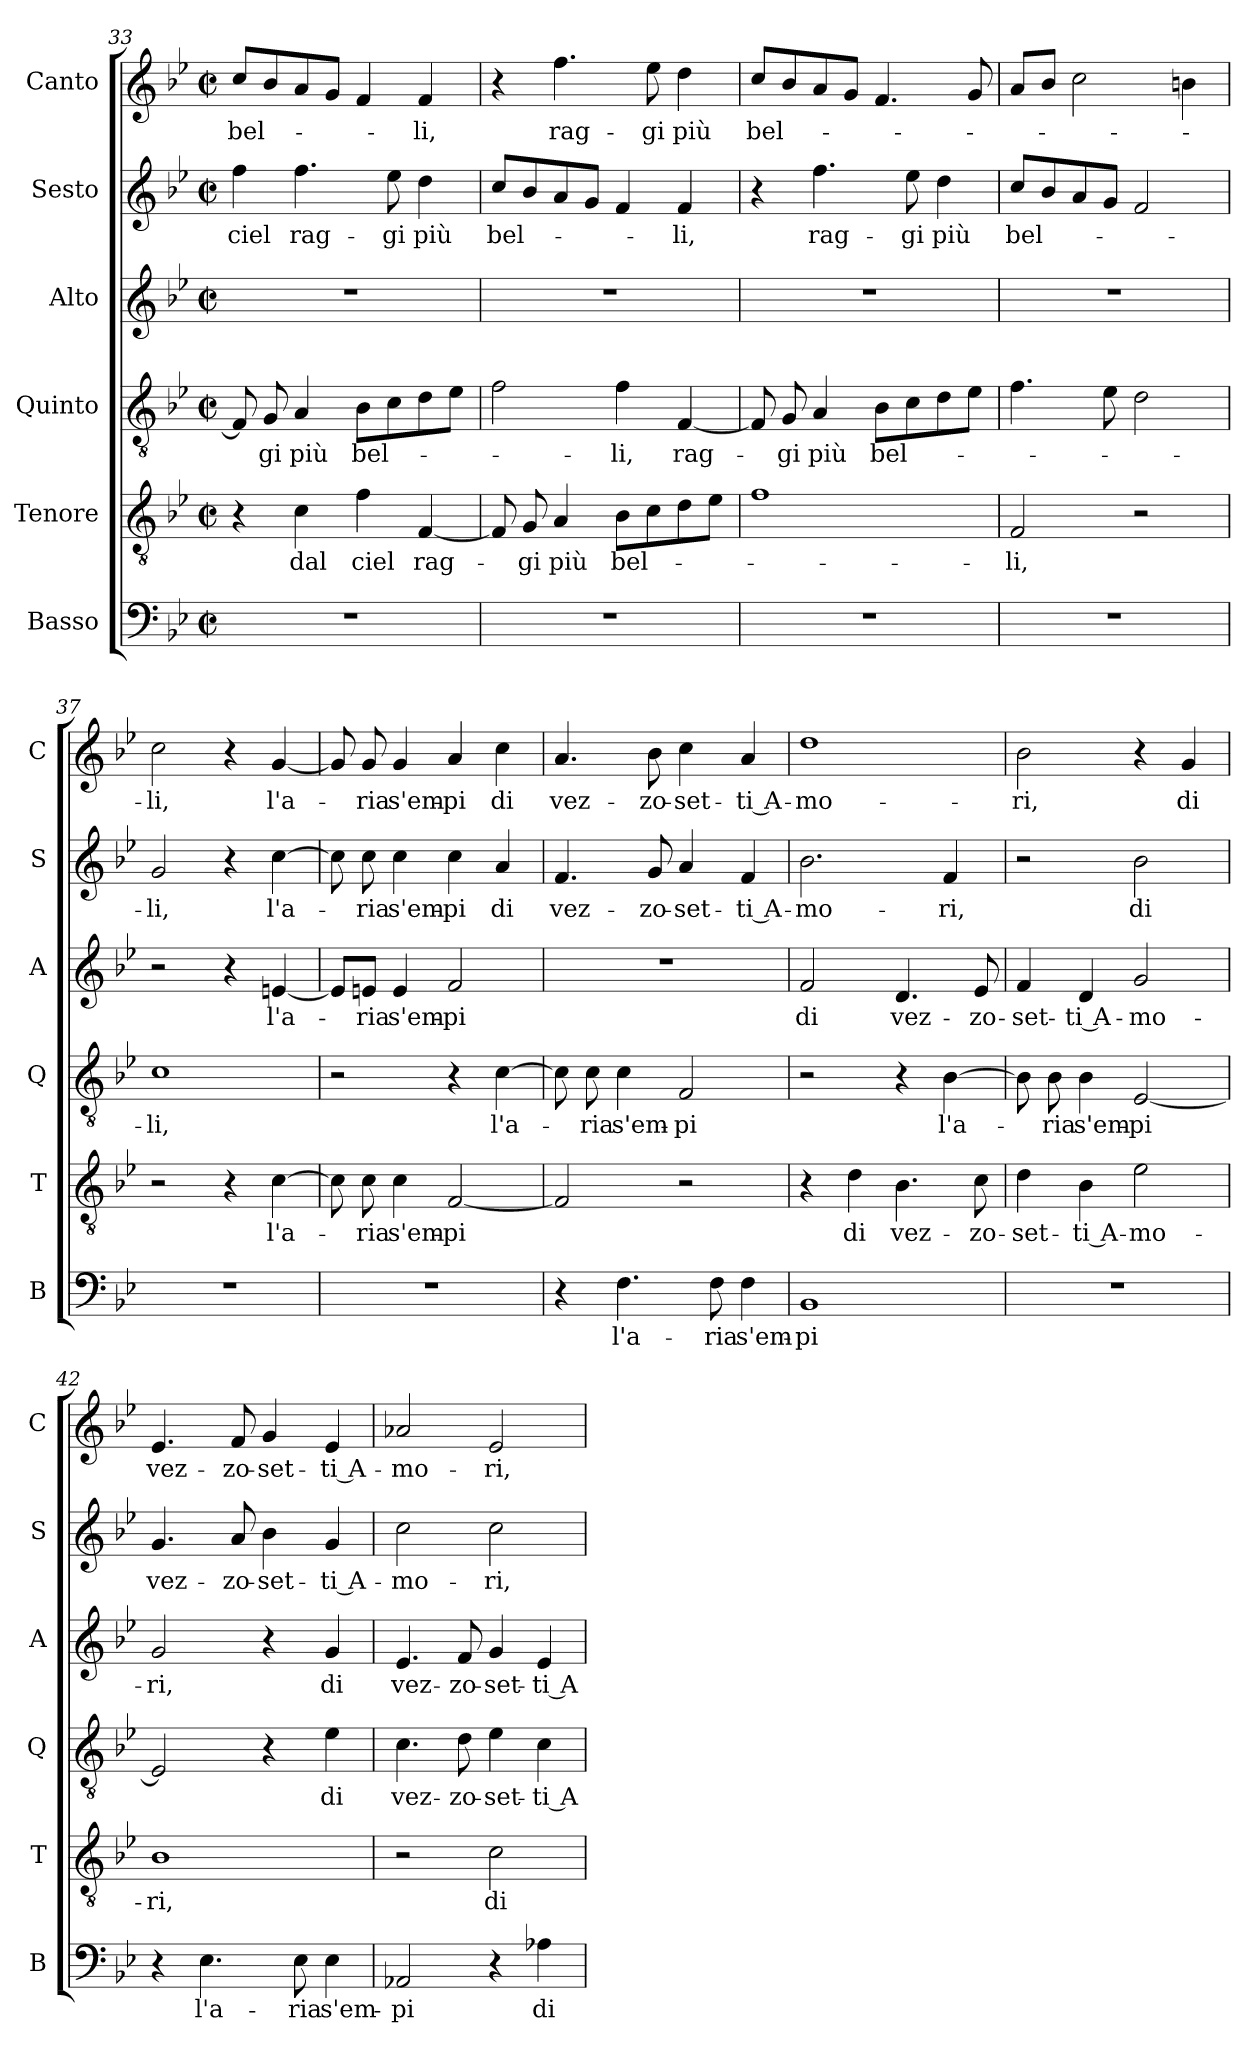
**kern	**text	**kern	**text	**kern	**text	**kern	**text	**kern	**text	**kern	**text
*part6	*part6	*part5	*part5	*part4	*part4	*part3	*part3	*part2	*part2	*part1	*part1
*staff6	*staff6	*staff5	*staff5	*staff4	*staff4	*staff3	*staff3	*staff2	*staff2	*staff1	*staff1
*I"Basso	*	*I"Tenore	*	*I"Quinto	*	*I"Alto	*	*I"Sesto	*	*I"Canto	*
*I'B	*	*I'T	*	*I'Q	*	*I'A	*	*I'S	*	*I'C	*
*clefF4	*	*clefGv2	*	*clefGv2	*	*clefG2	*	*clefG2	*	*clefG2	*
*k[b-e-]	*	*k[b-e-]	*	*k[b-e-]	*	*k[b-e-]	*	*k[b-e-]	*	*k[b-e-]	*
*B-:	*	*B-:	*	*B-:	*	*B-:	*	*B-:	*	*B-:	*
*M2/2	*	*M2/2	*	*M2/2	*	*M2/2	*	*M2/2	*	*M2/2	*
*met(c|)	*	*met(c|)	*	*met(c|)	*	*met(c|)	*	*met(c|)	*	*met(c|)	*
=33	=33	=33	=33	=33	=33	=33	=33	=33	=33	=33	=33
!	!	!	!	!	!	!	!	!	!LO:LY:b	!	!LO:LY:b
1r	.	4r	.	8F/]	.	1r	.	4ff\	ciel	8cc/L	bel-
!	!	!	!	!	!LO:LY:b	!	!	!	!	!	!
.	.	.	.	8G/	-gi	.	.	.	.	8b-/	.
!	!	!	!LO:LY:b	!	!LO:LY:b	!	!	!	!LO:LY:b	!	!
.	.	4c\	dal	4A/	più	.	.	4.ff\	rag-	8a/	.
.	.	.	.	.	.	.	.	.	.	8g/J	.
!	!	!	!LO:LY:b	!	!LO:LY:b	!	!	!	!	!	!
.	.	4f\	ciel	8B-\L	bel-	.	.	.	.	4f/	.
!	!	!	!	!	!	!	!	!	!LO:LY:b	!	!
.	.	.	.	8c\	.	.	.	8ee-\	-gi	.	.
!	!	!	!LO:LY:b	!	!	!	!	!	!LO:LY:b	!	!LO:LY:b
.	.	[4F/	rag-	8d\	.	.	.	4dd\	più	4f/	-li,
.	.	.	.	8e-\J	.	.	.	.	.	.	.
=34	=34	=34	=34	=34	=34	=34	=34	=34	=34	=34	=34
!	!	!	!	!	!	!	!	!	!LO:LY:b	!	!
1r	.	8F/]	.	2f\	.	1r	.	8cc/L	bel-	4r	.
!	!	!	!LO:LY:b	!	!	!	!	!	!	!	!
.	.	8G/	-gi	.	.	.	.	8b-/	.	.	.
!	!	!	!LO:LY:b	!	!	!	!	!	!	!	!LO:LY:b
.	.	4A/	più	.	.	.	.	8a/	.	4.ff\	rag-
.	.	.	.	.	.	.	.	8g/J	.	.	.
!	!	!	!LO:LY:b	!	!LO:LY:b	!	!	!	!	!	!
.	.	8B-\L	bel-	4f\	-li,	.	.	4f/	.	.	.
!	!	!	!	!	!	!	!	!	!	!	!LO:LY:b
.	.	8c\	.	.	.	.	.	.	.	8ee-\	-gi
!	!	!	!	!	!LO:LY:b	!	!	!	!LO:LY:b	!	!LO:LY:b
.	.	8d\	.	[4F/	rag-	.	.	4f/	-li,	4dd\	più
.	.	8e-\J	.	.	.	.	.	.	.	.	.
=35	=35	=35	=35	=35	=35	=35	=35	=35	=35	=35	=35
!	!	!	!	!	!	!	!	!	!	!	!LO:LY:b
1r	.	1f	.	8F/]	.	1r	.	4r	.	8cc/L	bel-
!	!	!	!	!	!LO:LY:b	!	!	!	!	!	!
.	.	.	.	8G/	-gi	.	.	.	.	8b-/	.
!	!	!	!	!	!LO:LY:b	!	!	!	!LO:LY:b	!	!
.	.	.	.	4A/	più	.	.	4.ff\	rag-	8a/	.
.	.	.	.	.	.	.	.	.	.	8g/J	.
!	!	!	!	!	!LO:LY:b	!	!	!	!	!	!
.	.	.	.	8B-\L	bel-	.	.	.	.	4.f/	.
!	!	!	!	!	!	!	!	!	!LO:LY:b	!	!
.	.	.	.	8c\	.	.	.	8ee-\	-gi	.	.
!	!	!	!	!	!	!	!	!	!LO:LY:b	!	!
.	.	.	.	8d\	.	.	.	4dd\	più	.	.
.	.	.	.	8e-\J	.	.	.	.	.	8g/	.
=36	=36	=36	=36	=36	=36	=36	=36	=36	=36	=36	=36
!	!	!	!LO:LY:b	!	!	!	!	!	!LO:LY:b	!	!
1r	.	2F/	-li,	4.f\	.	1r	.	8cc/L	bel-	8a/L	.
.	.	.	.	.	.	.	.	8b-/	.	8b-/J	.
.	.	.	.	.	.	.	.	8a/	.	2cc\	.
.	.	.	.	8e-\	.	.	.	8g/J	.	.	.
.	.	2r	.	2d\	.	.	.	2f/	.	.	.
.	.	.	.	.	.	.	.	.	.	4bn\	.
!!LO:LB:g=z
=37	=37	=37	=37	=37	=37	=37	=37	=37	=37	=37	=37
!	!	!	!	!	!LO:LY:b	!	!	!	!LO:LY:b	!	!LO:LY:b
1r	.	2r	.	1c	-li,	2r	.	2g/	-li,	2cc\	-li,
.	.	4r	.	.	.	4r	.	4r	.	4r	.
!	!	!	!LO:LY:b	!	!	!	!LO:LY:b	!	!LO:LY:b	!	!LO:LY:b
.	.	[4c\	l'a-	.	.	[4en/	l'a-	[4cc\	l'a-	[4g/	l'a-
=38	=38	=38	=38	=38	=38	=38	=38	=38	=38	=38	=38
1r	.	8c\]	.	2r	.	8e/L]	.	8cc\]	.	8g/]	.
!	!	!	!LO:LY:b	!	!	!	!LO:LY:b	!	!LO:LY:b	!	!LO:LY:b
.	.	8c\	-ria	.	.	8en/J	-ria	8cc\	-ria	8g/	-ria
!	!	!	!LO:LY:b	!	!	!	!LO:LY:b	!	!LO:LY:b	!	!LO:LY:b
.	.	4c\	s'em-	.	.	4e/	s'em-	4cc\	s'em-	4g/	s'em-
!	!	!	!LO:LY:b	!	!	!	!LO:LY:b	!	!LO:LY:b	!	!LO:LY:b
.	.	[2F/	-pi	4r	.	2f/	-pi	4cc\	-pi	4a/	-pi
!	!	!	!	!	!LO:LY:b	!	!	!	!LO:LY:b	!	!LO:LY:b
.	.	.	.	[4c\	l'a-	.	.	4a/	di	4cc\	di
=39	=39	=39	=39	=39	=39	=39	=39	=39	=39	=39	=39
!	!	!	!	!	!	!	!	!	!LO:LY:b	!	!LO:LY:b
4r	.	2F/]	.	8c\]	.	1r	.	4.f/	vez-	4.a/	vez-
!	!	!	!	!	!LO:LY:b	!	!	!	!	!	!
.	.	.	.	8c\	-ria	.	.	.	.	.	.
!	!LO:LY:b	!	!	!	!LO:LY:b	!	!	!	!	!	!
4.F\	l'a-	.	.	4c\	s'em-	.	.	.	.	.	.
!	!	!	!	!	!	!	!	!	!LO:LY:b	!	!LO:LY:b
.	.	.	.	.	.	.	.	8g/	-zo-	8b-\	-zo-
!	!	!	!	!	!LO:LY:b	!	!	!	!LO:LY:b	!	!LO:LY:b
.	.	2r	.	2F/	-pi	.	.	4a/	-set-	4cc\	-set-
!	!LO:LY:b	!	!	!	!	!	!	!	!	!	!
8F\	-ria	.	.	.	.	.	.	.	.	.	.
!	!LO:LY:b	!	!	!	!	!	!	!	!LO:LY:b	!	!LO:LY:b
4F\	s'em-	.	.	.	.	.	.	4f/	-ti A-	4a/	-ti A-
=40	=40	=40	=40	=40	=40	=40	=40	=40	=40	=40	=40
!	!LO:LY:b	!	!	!	!	!	!LO:LY:b	!	!LO:LY:b	!	!LO:LY:b
1BB-	-pi	4r	.	2r	.	2f/	di	2.b-\	-mo-	1dd	-mo-
!	!	!	!LO:LY:b	!	!	!	!	!	!	!	!
.	.	4d\	di	.	.	.	.	.	.	.	.
!	!	!	!LO:LY:b	!	!	!	!LO:LY:b	!	!	!	!
.	.	4.B-\	vez-	4r	.	4.d/	vez-	.	.	.	.
!	!	!	!	!	!LO:LY:b	!	!	!	!LO:LY:b	!	!
.	.	.	.	[4B-\	l'a-	.	.	4f/	-ri,	.	.
!	!	!	!LO:LY:b	!	!	!	!LO:LY:b	!	!	!	!
.	.	8c\	-zo-	.	.	8e-/	-zo-	.	.	.	.
=41	=41	=41	=41	=41	=41	=41	=41	=41	=41	=41	=41
!	!	!	!LO:LY:b	!	!	!	!LO:LY:b	!	!	!	!LO:LY:b
1r	.	4d\	-set-	8B-\]	.	4f/	-set-	2r	.	2b-\	-ri,
!	!	!	!	!	!LO:LY:b	!	!	!	!	!	!
.	.	.	.	8B-\	-ria	.	.	.	.	.	.
!	!	!	!LO:LY:b	!	!LO:LY:b	!	!LO:LY:b	!	!	!	!
.	.	4B-\	-ti A-	4B-\	s'em-	4d/	-ti A-	.	.	.	.
!	!	!	!LO:LY:b	!	!LO:LY:b	!	!LO:LY:b	!	!LO:LY:b	!	!
.	.	2e-\	-mo-	[2E-/	-pi	2g/	-mo-	2b-\	di	4r	.
!	!	!	!	!	!	!	!	!	!	!	!LO:LY:b
.	.	.	.	.	.	.	.	.	.	4g/	di
!!LO:PB:g=z
=42	=42	=42	=42	=42	=42	=42	=42	=42	=42	=42	=42
!	!	!	!LO:LY:b	!	!	!	!LO:LY:b	!	!LO:LY:b	!	!LO:LY:b
4r	.	1B-	-ri,	2E-/]	.	2g/	-ri,	4.g/	vez-	4.e-/	vez-
!	!LO:LY:b	!	!	!	!	!	!	!	!	!	!
4.E-\	l'a-	.	.	.	.	.	.	.	.	.	.
!	!	!	!	!	!	!	!	!	!LO:LY:b	!	!LO:LY:b
.	.	.	.	.	.	.	.	8a/	-zo-	8f/	-zo-
!	!	!	!	!	!	!	!	!	!LO:LY:b	!	!LO:LY:b
.	.	.	.	4r	.	4r	.	4b-\	-set-	4g/	-set-
!	!LO:LY:b	!	!	!	!	!	!	!	!	!	!
8E-\	-ria	.	.	.	.	.	.	.	.	.	.
!	!LO:LY:b	!	!	!	!LO:LY:b	!	!LO:LY:b	!	!LO:LY:b	!	!LO:LY:b
4E-\	s'em-	.	.	4e-\	di	4g/	di	4g/	-ti A-	4e-/	-ti A-
=43	=43	=43	=43	=43	=43	=43	=43	=43	=43	=43	=43
!	!LO:LY:b	!	!	!	!LO:LY:b	!	!LO:LY:b	!	!LO:LY:b	!	!LO:LY:b
2AA-X/	-pi	2r	.	4.c\	vez-	4.e-/	vez-	2cc\	-mo-	2a-X/	-mo-
!	!	!	!	!	!LO:LY:b	!	!LO:LY:b	!	!	!	!
.	.	.	.	8d\	-zo-	8f/	-zo-	.	.	.	.
!	!	!	!LO:LY:b	!	!LO:LY:b	!	!LO:LY:b	!	!LO:LY:b	!	!LO:LY:b
4r	.	2c\	di	4e-\	-set-	4g/	-set-	2cc\	-ri,	2e-/	-ri,
!	!LO:LY:b	!	!	!	!LO:LY:b	!	!LO:LY:b	!	!	!	!
4A-X\	di	.	.	4c\	-ti A-	4e-/	-ti A-	.	.	.	.
=	=	=	=	=	=	=	=	=	=	=	=
*-	*-	*-	*-	*-	*-	*-	*-	*-	*-	*-	*-
